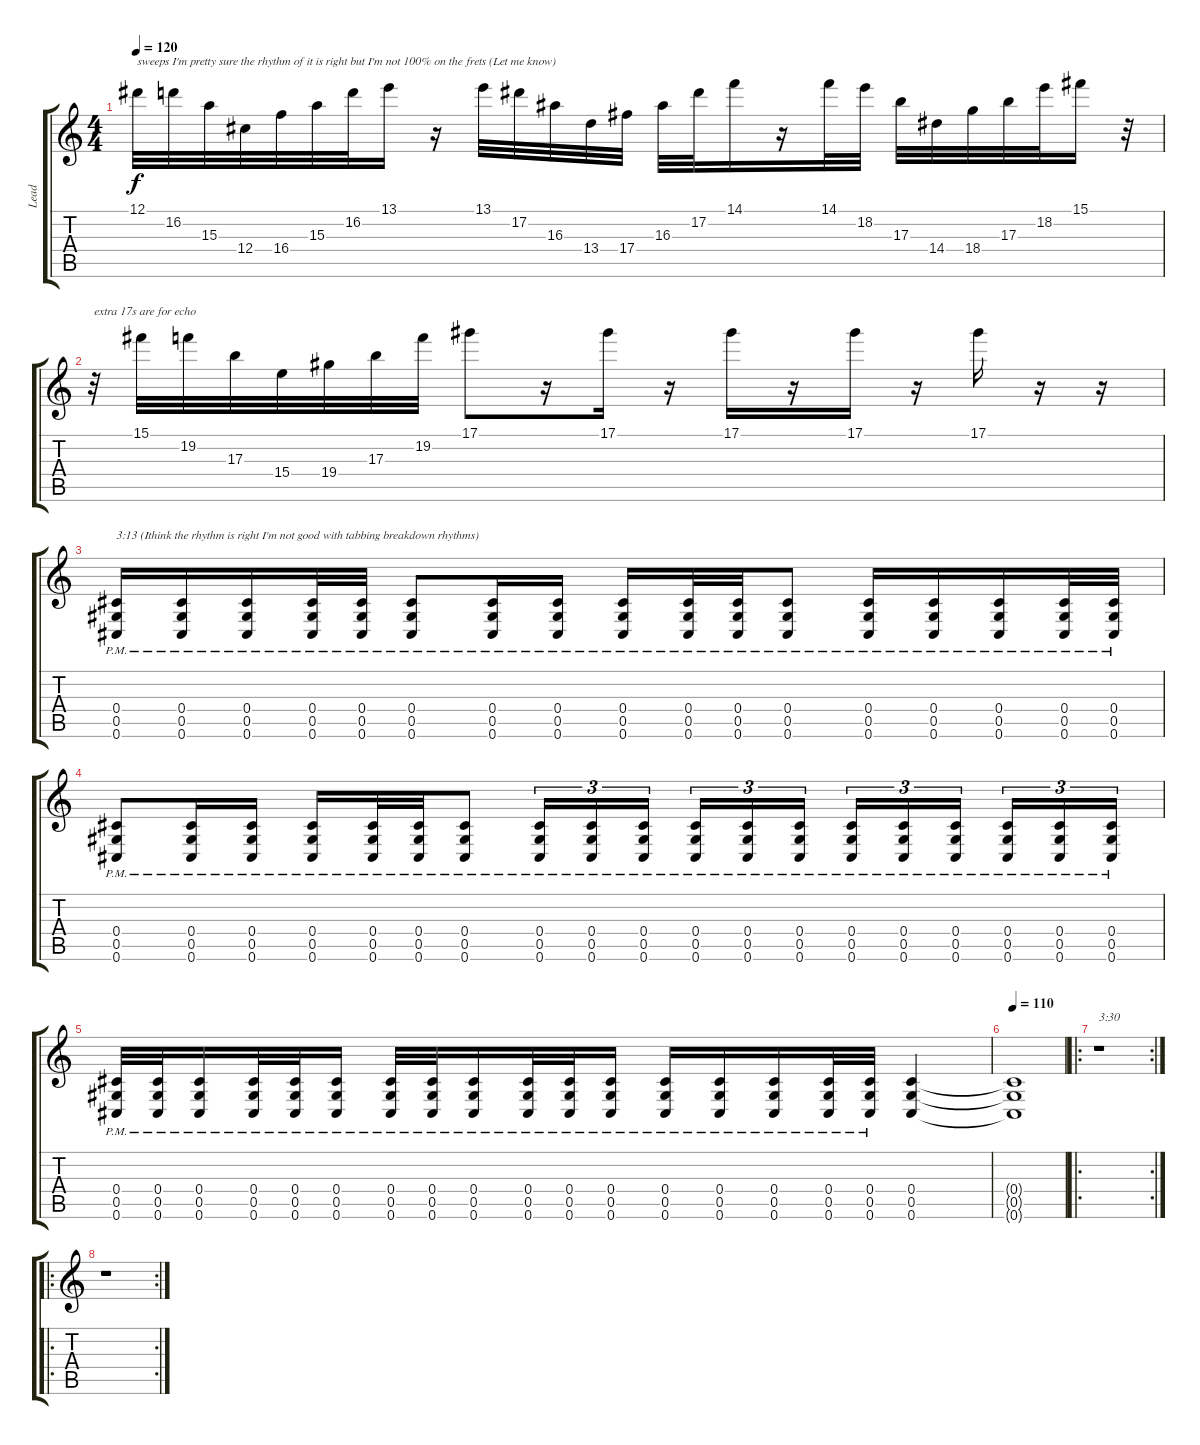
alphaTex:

\track ("Lead" "Lead") {instrument overdrivenguitar}
\staff {score tabs}
\tuning (Eb4 Bb3 Gb3 Db3 Ab2 Db2) {hide}
\ts (4 4)
\tempo 120
\clef g2
\ks c
12.1.32{txt "sweeps I'm pretty sure the rhythm of it is right but I'm not 100% on the frets (Let me know)" dy f} 16.2.32 15.3.32 12.4.32 16.4.32 15.3.32 16.2.32 13.1.16 r.16 13.1.32 17.2.32 16.3.32 13.4.32 17.4.32 16.3.32 17.2.32 14.1.16 r.16 14.1.32 18.2.32 17.3.32 14.4.32 18.4.32 17.3.32 18.2.32 15.1.16 r.32 |
r.32{txt "extra 17s are for echo"} 15.1.32 19.2.32 17.3.32 15.4.32 19.4.32 17.3.32 19.2.32 17.1.8 r.16 17.1.16 r.16 17.1.16 r.16 17.1.16 r.16 17.1.16 r.16 r.16 |
(0.4{pm} 0.5{pm} 0.6{pm}).16{txt "3:13 (Ithink the rhythm is right I'm not good with tabbing breakdown rhythms)"} (0.4{pm} 0.5{pm} 0.6{pm}).16 (0.4{pm} 0.5{pm} 0.6{pm}).16 (0.4{pm} 0.5{pm} 0.6{pm}).32 (0.4{pm} 0.5{pm} 0.6{pm}).32 (0.4{pm} 0.5{pm} 0.6{pm}).8 (0.4{pm} 0.5{pm} 0.6{pm}).16 (0.4{pm} 0.5{pm} 0.6{pm}).16 (0.4{pm} 0.5{pm} 0.6{pm}).16 (0.4{pm} 0.5{pm} 0.6{pm}).32 (0.4{pm} 0.5{pm} 0.6{pm}).32 (0.4{pm} 0.5{pm} 0.6{pm}).8 (0.4{pm} 0.5{pm} 0.6{pm}).16 (0.4{pm} 0.5{pm} 0.6{pm}).16 (0.4{pm} 0.5{pm} 0.6{pm}).16 (0.4{pm} 0.5{pm} 0.6{pm}).32 (0.4{pm} 0.5{pm} 0.6{pm}).32 |
(0.4{pm} 0.5{pm} 0.6{pm}).8 (0.4{pm} 0.5{pm} 0.6{pm}).16 (0.4{pm} 0.5{pm} 0.6{pm}).16 (0.4{pm} 0.5{pm} 0.6{pm}).16 (0.4{pm} 0.5{pm} 0.6{pm}).32 (0.4{pm} 0.5{pm} 0.6{pm}).32 (0.4{pm} 0.5{pm} 0.6{pm}).8 (0.4{pm} 0.5{pm} 0.6{pm}).16{tu (3 2)} (0.4{pm} 0.5{pm} 0.6{pm}).16{tu (3 2)} (0.4{pm} 0.5{pm} 0.6{pm}).16{tu (3 2)} (0.4{pm} 0.5{pm} 0.6{pm}).16{tu (3 2)} (0.4{pm} 0.5{pm} 0.6{pm}).16{tu (3 2)} (0.4{pm} 0.5{pm} 0.6{pm}).16{tu (3 2)} (0.4{pm} 0.5{pm} 0.6{pm}).16{tu (3 2)} (0.4{pm} 0.5{pm} 0.6{pm}).16{tu (3 2)} (0.4{pm} 0.5{pm} 0.6{pm}).16{tu (3 2)} (0.4{pm} 0.5{pm} 0.6{pm}).16{tu (3 2)} (0.4{pm} 0.5{pm} 0.6{pm}).16{tu (3 2)} (0.4{pm} 0.5{pm} 0.6{pm}).16{tu (3 2)} |
(0.4{pm} 0.5{pm} 0.6{pm}).32 (0.4{pm} 0.5{pm} 0.6{pm}).32 (0.4{pm} 0.5{pm} 0.6{pm}).16 (0.4{pm} 0.5{pm} 0.6{pm}).32 (0.4{pm} 0.5{pm} 0.6{pm}).32 (0.4{pm} 0.5{pm} 0.6{pm}).16 (0.4{pm} 0.5{pm} 0.6{pm}).32 (0.4{pm} 0.5{pm} 0.6{pm}).32 (0.4{pm} 0.5{pm} 0.6{pm}).16 (0.4{pm} 0.5{pm} 0.6{pm}).32 (0.4{pm} 0.5{pm} 0.6{pm}).32 (0.4{pm} 0.5{pm} 0.6{pm}).16 (0.4{pm} 0.5{pm} 0.6{pm}).16 (0.4{pm} 0.5{pm} 0.6{pm}).16 (0.4{pm} 0.5{pm} 0.6{pm}).16 (0.4{pm} 0.5{pm} 0.6{pm}).32 (0.4{pm} 0.5{pm} 0.6{pm}).32 (0.4 0.5 0.6).4 |
\tempo 110
(0.4{t} 0.5{t} 0.6{t}).1 |
\ro
\rc 2
r.1{txt "3:30"} |
\ro
\rc 2
r.1
